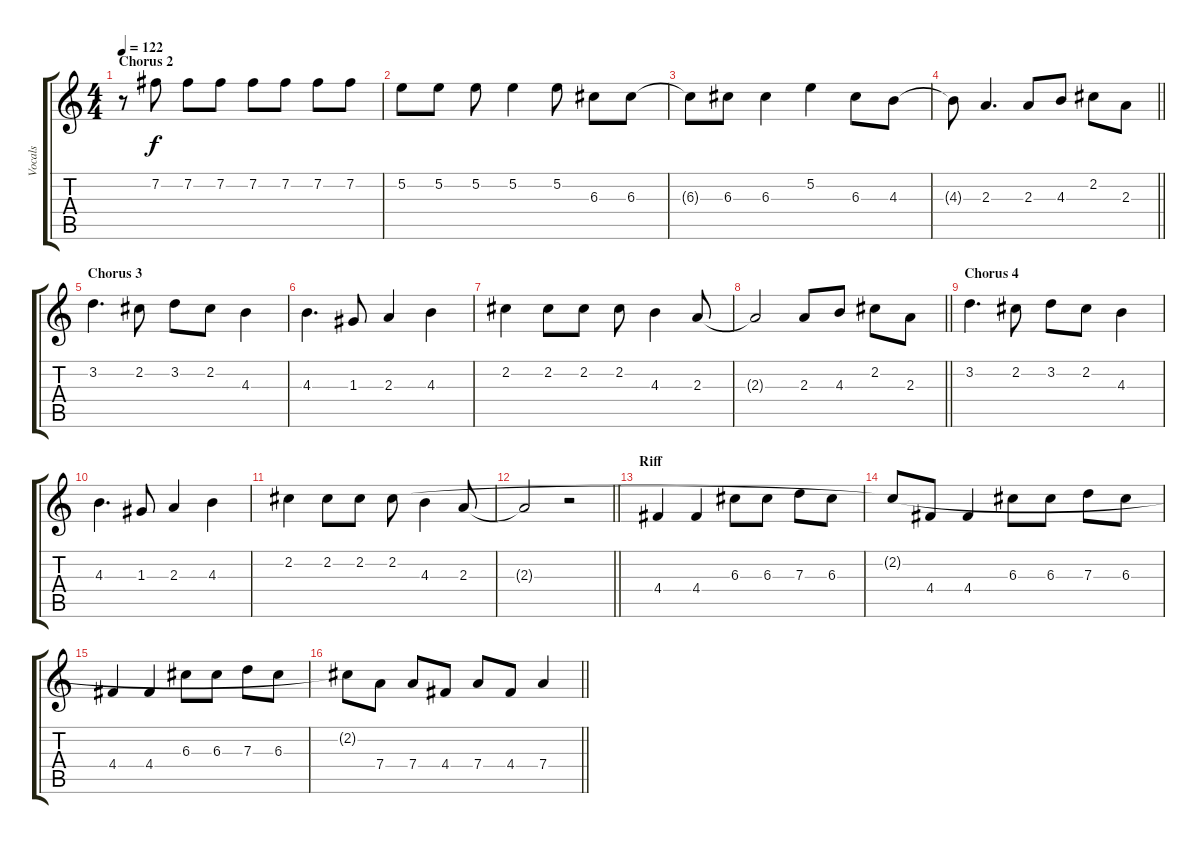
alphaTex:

\track ("Vocals" "Vocals") {instrument distortionguitar}
\staff {score tabs}
\tuning (E4 B3 G3 D3 A2 E2) {hide}
\ts (4 4)
\section ("" "Chorus 2")
\tempo 122
\clef g2
\ks c
r.8{dy f} 7.2.8 7.2.8 7.2.8 7.2.8 7.2.8 7.2.8 7.2.8 |
5.2.8 5.2.8 5.2.8 5.2.4 5.2.8 6.3.8 6.3.8 |
6.3{t}.8 6.3.8 6.3.4 5.2.4 6.3.8 4.3.8 |
\barLineRight lightlight
4.3{t}.8 2.3.4{d} 2.3.8 4.3.8 2.2.8 2.3.8 |
\section ("" "Chorus 3")
3.2.4{d} 2.2.8 3.2.8 2.2.8 4.3.4 |
4.3.4{d} 1.3.8 2.3.4 4.3.4 |
2.2.4 2.2.8 2.2.8 2.2.8 4.3.4 2.3.8 |
\barLineRight lightlight
2.3{t}.2 2.3.8 4.3.8 2.2.8 2.3.8 |
\section ("" "Chorus 4")
3.2.4{d} 2.2.8 3.2.8 2.2.8 4.3.4 |
4.3.4{d} 1.3.8 2.3.4 4.3.4 |
2.2.4 2.2.8 2.2.8 2.2.8 4.3.4 2.3.8 |
\barLineRight lightlight
2.3{t}.2 r.2 |
\section ("" "Riff")
4.4.4 4.4.4 6.3.8 6.3.8 7.3.8 6.3.8 |
2.2{t}.8 4.4.8 4.4.4 6.3.8 6.3.8 7.3.8 6.3.8 |
4.4.4 4.4.4 6.3.8 6.3.8 7.3.8 6.3.8 |
\barLineRight lightlight
2.2{t}.8 7.4.8 7.4.8 4.4.8 7.4.8 4.4.8 7.4.4
